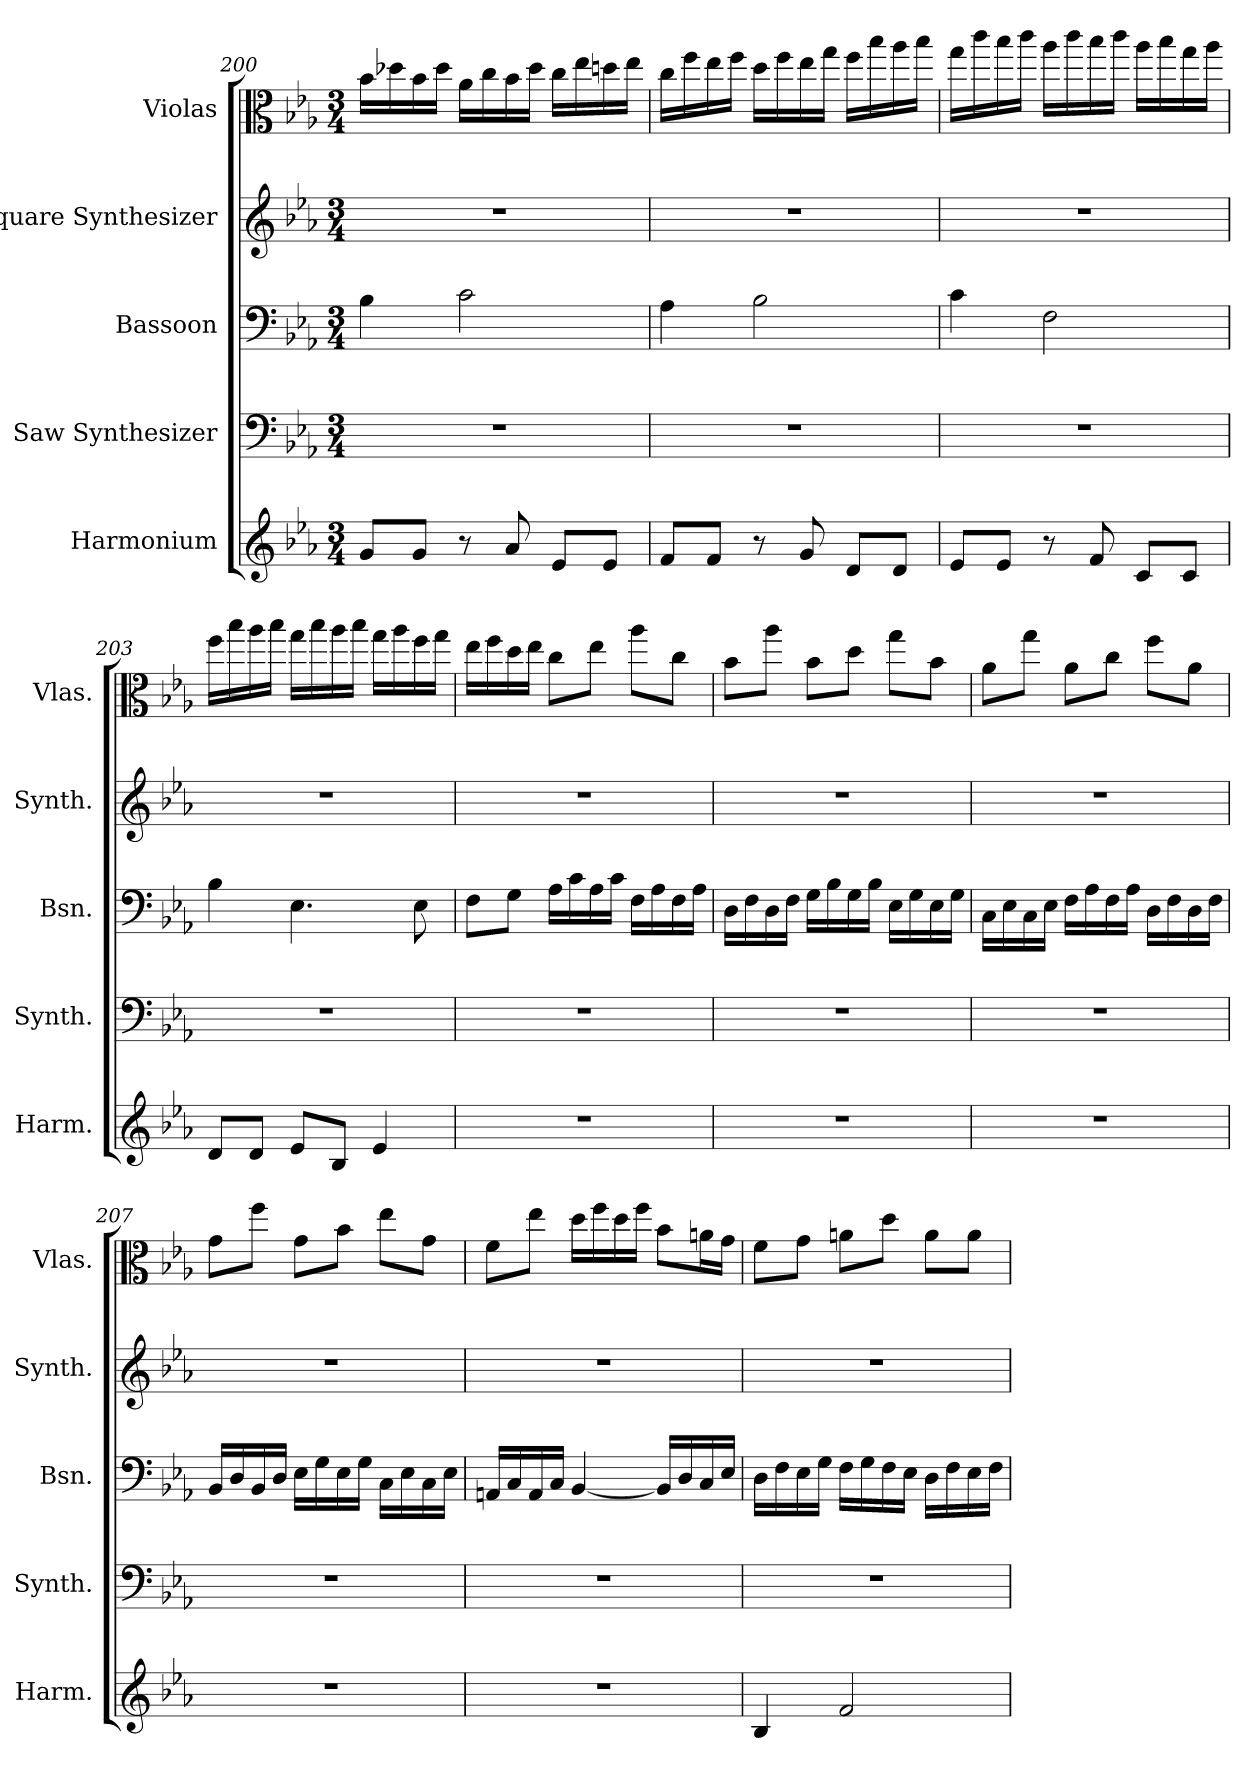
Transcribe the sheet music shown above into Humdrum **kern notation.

**kern	**kern	**kern	**kern	**kern
*part5	*part4	*part3	*part2	*part1
*staff5	*staff4	*staff3	*staff2	*staff1
*I"Harmonium	*I"Saw Synthesizer	*I"Bassoon	*I"Square Synthesizer	*I"Violas
*I'Harm.	*I'Synth.	*I'Bsn.	*I'Synth.	*I'Vlas.
*clefG2	*clefF4	*clefF4	*clefG2	*clefC3
*k[b-e-a-]	*k[b-e-a-]	*k[b-e-a-]	*k[b-e-a-]	*k[b-e-a-]
*M3/4	*M3/4	*M3/4	*M3/4	*M3/4
=200	=200	=200	=200	=200
8g/L	2.r	4B-\	2.r	16b-\LL
.	.	.	.	16dd-X\
8g/J	.	.	.	16b-\
.	.	.	.	16dd-\JJ
8r	.	2c\	.	16a-\LL
.	.	.	.	16cc\
8a-/	.	.	.	16b-\
.	.	.	.	16dd-\JJ
8e-/L	.	.	.	16cc\LL
.	.	.	.	16ee-\
8e-/J	.	.	.	16ddn\
.	.	.	.	16ee-\JJ
!!LO:LB:g=z
=201	=201	=201	=201	=201
8f/L	2.r	4A-\	2.r	16cc\LL
.	.	.	.	16ff\
8f/J	.	.	.	16ee-\
.	.	.	.	16ff\JJ
8r	.	2B-\	.	16dd\LL
.	.	.	.	16ff\
8g/	.	.	.	16ee-\
.	.	.	.	16gg\JJ
8d/L	.	.	.	16ff\LL
.	.	.	.	16bb-\
8d/J	.	.	.	16aa-\
.	.	.	.	16bb-\JJ
=202	=202	=202	=202	=202
8e-/L	2.r	4c\	2.r	16gg\LL
.	.	.	.	16ccc\
8e-/J	.	.	.	16bb-\
.	.	.	.	16ccc\JJ
8r	.	2F\	.	16aa-\LL
.	.	.	.	16ccc\
8f/	.	.	.	16bb-\
.	.	.	.	16ccc\JJ
8c/L	.	.	.	16aa-\LL
.	.	.	.	16bb-\
8c/J	.	.	.	16gg\
.	.	.	.	16aa-\JJ
!!LO:PB:g=z
=203	=203	=203	=203	=203
8d/L	2.r	4B-\	2.r	16ff\LL
.	.	.	.	16bb-\
8d/J	.	.	.	16aa-\
.	.	.	.	16bb-\JJ
8e-/L	.	4.E-\	.	16gg\LL
.	.	.	.	16bb-\
8B-/J	.	.	.	16aa-\
.	.	.	.	16bb-\JJ
4e-/	.	.	.	16gg\LL
.	.	.	.	16aa-\
.	.	8E-\	.	16ff\
.	.	.	.	16gg\JJ
=204	=204	=204	=204	=204
2.r	2.r	8F\L	2.r	16ee-\LL
.	.	.	.	16ff\
.	.	8G\J	.	16dd\
.	.	.	.	16ee-\JJ
.	.	16A-\LL	.	8cc\L
.	.	16c\	.	.
.	.	16A-\	.	8ee-\J
.	.	16c\JJ	.	.
.	.	16F\LL	.	8aa-\L
.	.	16A-\	.	.
.	.	16F\	.	8cc\J
.	.	16A-\JJ	.	.
=205	=205	=205	=205	=205
2.r	2.r	16D\LL	2.r	8b-\L
.	.	16F\	.	.
.	.	16D\	.	8aa-\J
.	.	16F\JJ	.	.
.	.	16G\LL	.	8b-\L
.	.	16B-\	.	.
.	.	16G\	.	8dd\J
.	.	16B-\JJ	.	.
.	.	16E-\LL	.	8gg\L
.	.	16G\	.	.
.	.	16E-\	.	8b-\J
.	.	16G\JJ	.	.
!!LO:LB:g=z
=206	=206	=206	=206	=206
2.r	2.r	16C\LL	2.r	8a-\L
.	.	16E-\	.	.
.	.	16C\	.	8gg\J
.	.	16E-\JJ	.	.
.	.	16F\LL	.	8a-\L
.	.	16A-\	.	.
.	.	16F\	.	8cc\J
.	.	16A-\JJ	.	.
.	.	16D\LL	.	8ff\L
.	.	16F\	.	.
.	.	16D\	.	8a-\J
.	.	16F\JJ	.	.
=207	=207	=207	=207	=207
2.r	2.r	16BB-/LL	2.r	8g\L
.	.	16D/	.	.
.	.	16BB-/	.	8ff\J
.	.	16D/JJ	.	.
.	.	16E-\LL	.	8g\L
.	.	16G\	.	.
.	.	16E-\	.	8b-\J
.	.	16G\JJ	.	.
.	.	16C\LL	.	8ee-\L
.	.	16E-\	.	.
.	.	16C\	.	8g\J
.	.	16E-\JJ	.	.
=208	=208	=208	=208	=208
2.r	2.r	16AAn/LL	2.r	8f\L
.	.	16C/	.	.
.	.	16AA/	.	8ee-\J
.	.	16C/JJ	.	.
.	.	[4BB-/	.	16dd\LL
.	.	.	.	16ff\
.	.	.	.	16dd\
.	.	.	.	16ff\JJ
.	.	16BB-/LL]	.	8b-\L
.	.	16D/	.	.
.	.	16C/	.	16an\L
.	.	16E-/JJ	.	16g\JJ
!!LO:PB:g=z
=209	=209	=209	=209	=209
4B-/	2.r	16D\LL	2.r	8f\L
.	.	16F\	.	.
.	.	16E-\	.	8g\J
.	.	16G\JJ	.	.
2f/	.	16F\LL	.	8an\L
.	.	16G\	.	.
.	.	16F\	.	8dd\J
.	.	16E-\JJ	.	.
.	.	16D\LL	.	8a\L
.	.	16F\	.	.
.	.	16E-\	.	8a\J
.	.	16F\JJ	.	.
=	=	=	=	=
*-	*-	*-	*-	*-
